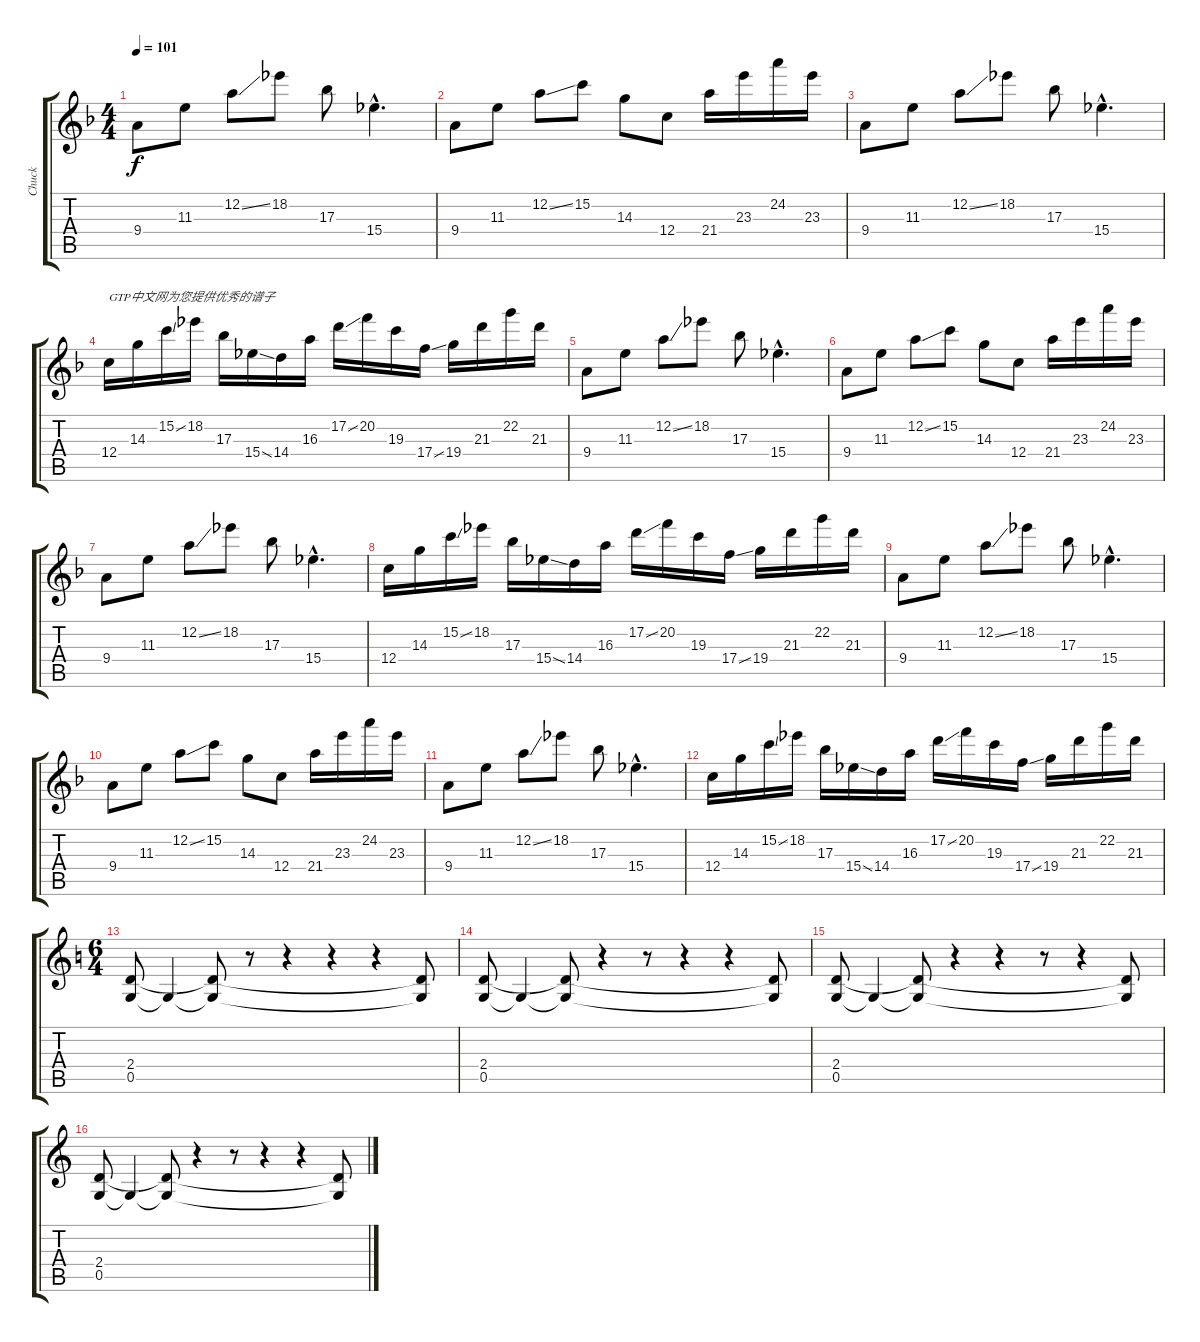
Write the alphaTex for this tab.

\track ("Chuck" "Chuck") {instrument distortionguitar}
\staff {score tabs}
\tuning (D4 A3 F3 C3 G2 D2) {hide}
\ts (4 4)
\tempo 101
\clef g2
\ks f
9.4.8{dy f instrument distortionguitar} 11.3.8 12.2{ss}.8 18.2.8 17.3.8 15.4{hac}.4{d} |
9.4.8 11.3.8 12.2{ss}.8 15.2.8 14.3.8 12.4.8 21.4.16 23.3.16 24.2.16 23.3.16 |
9.4.8 11.3.8 12.2{ss}.8 18.2.8 17.3.8 15.4{hac}.4{d} |
12.4.16{txt "GTP中文网为您提供优秀的谱子"} 14.3.16 15.2{ss}.16 18.2.16 17.3.16 15.4{ss}.16 14.4.16 16.3.16 17.2{ss}.16 20.2.16 19.3.16 17.4{ss}.16 19.4.16 21.3.16 22.2.16 21.3.16 |
9.4.8 11.3.8 12.2{ss}.8 18.2.8 17.3.8 15.4{hac}.4{d} |
9.4.8 11.3.8 12.2{ss}.8 15.2.8 14.3.8 12.4.8 21.4.16 23.3.16 24.2.16 23.3.16 |
9.4.8 11.3.8 12.2{ss}.8 18.2.8 17.3.8 15.4{hac}.4{d} |
12.4.16 14.3.16 15.2{ss}.16 18.2.16 17.3.16 15.4{ss}.16 14.4.16 16.3.16 17.2{ss}.16 20.2.16 19.3.16 17.4{ss}.16 19.4.16 21.3.16 22.2.16 21.3.16 |
9.4.8 11.3.8 12.2{ss}.8 18.2.8 17.3.8 15.4{hac}.4{d} |
9.4.8 11.3.8 12.2{ss}.8 15.2.8 14.3.8 12.4.8 21.4.16 23.3.16 24.2.16 23.3.16 |
9.4.8 11.3.8 12.2{ss}.8 18.2.8 17.3.8 15.4{hac}.4{d} |
12.4.16 14.3.16 15.2{ss}.16 18.2.16 17.3.16 15.4{ss}.16 14.4.16 16.3.16 17.2{ss}.16 20.2.16 19.3.16 17.4{ss}.16 19.4.16 21.3.16 22.2.16 21.3.16 |
\ts (6 4)
\ks c
(2.4 0.5).8 0.5{t}.4 (2.4{t} 0.5{t}).8 r.8 r.4 r.4 r.4 (2.4{t} 0.5{t}).8 |
(2.4 0.5).8 0.5{t}.4 (2.4{t} 0.5{t}).8 r.4 r.8 r.4 r.4 (2.4{t} 0.5{t}).8 |
(2.4 0.5).8 0.5{t}.4 (2.4{t} 0.5{t}).8 r.4 r.4 r.8 r.4 (2.4{t} 0.5{t}).8 |
(2.4 0.5).8 0.5{t}.4 (2.4{t} 0.5{t}).8 r.4 r.8 r.4 r.4 (2.4{t} 0.5{t}).8
